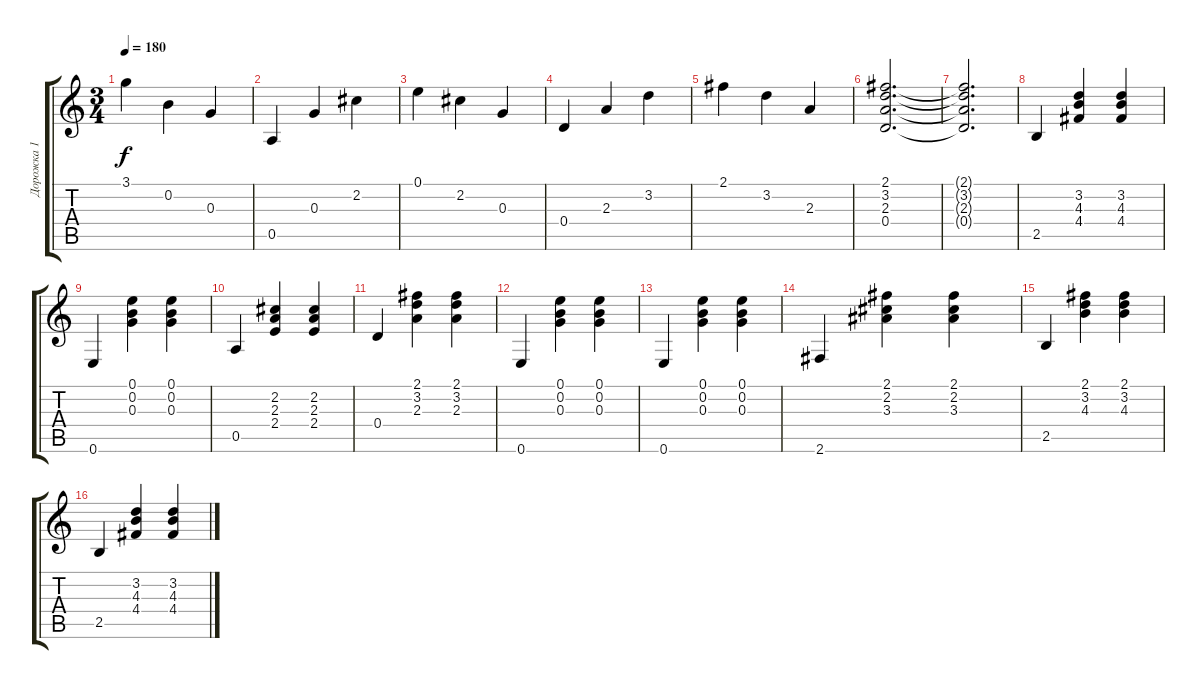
\track ("Дорожка 1" "Дорожка 1") {instrument acousticguitarnylon}
\staff {score tabs}
\tuning (E4 B3 G3 D3 A2 E2) {hide}
\ts (3 4)
\tempo 180
\clef g2
\ks c
3.1.4{dy f} 0.2.4 0.3.4 |
0.5.4 0.3.4 2.2.4 |
0.1.4 2.2.4 0.3.4 |
0.4.4 2.3.4 3.2.4 |
2.1.4 3.2.4 2.3.4 |
(2.1 3.2 2.3 0.4).2{d} |
(2.1{t} 3.2{t} 2.3{t} 0.4{t}).2{d} |
2.5.4 (3.2 4.3 4.4).4 (3.2 4.3 4.4).4 |
0.6.4 (0.1 0.2 0.3).4 (0.1 0.2 0.3).4 |
0.5.4 (2.2 2.3 2.4).4 (2.2 2.3 2.4).4 |
0.4.4 (2.1 3.2 2.3).4 (2.1 3.2 2.3).4 |
0.6.4 (0.1 0.2 0.3).4 (0.1 0.2 0.3).4 |
0.6.4 (0.1 0.2 0.3).4 (0.1 0.2 0.3).4 |
2.6.4 (2.1 2.2 3.3).4 (2.1 2.2 3.3).4 |
2.5.4 (2.1 3.2 4.3).4 (2.1 3.2 4.3).4 |
2.5.4 (3.2 4.3 4.4).4 (3.2 4.3 4.4).4
